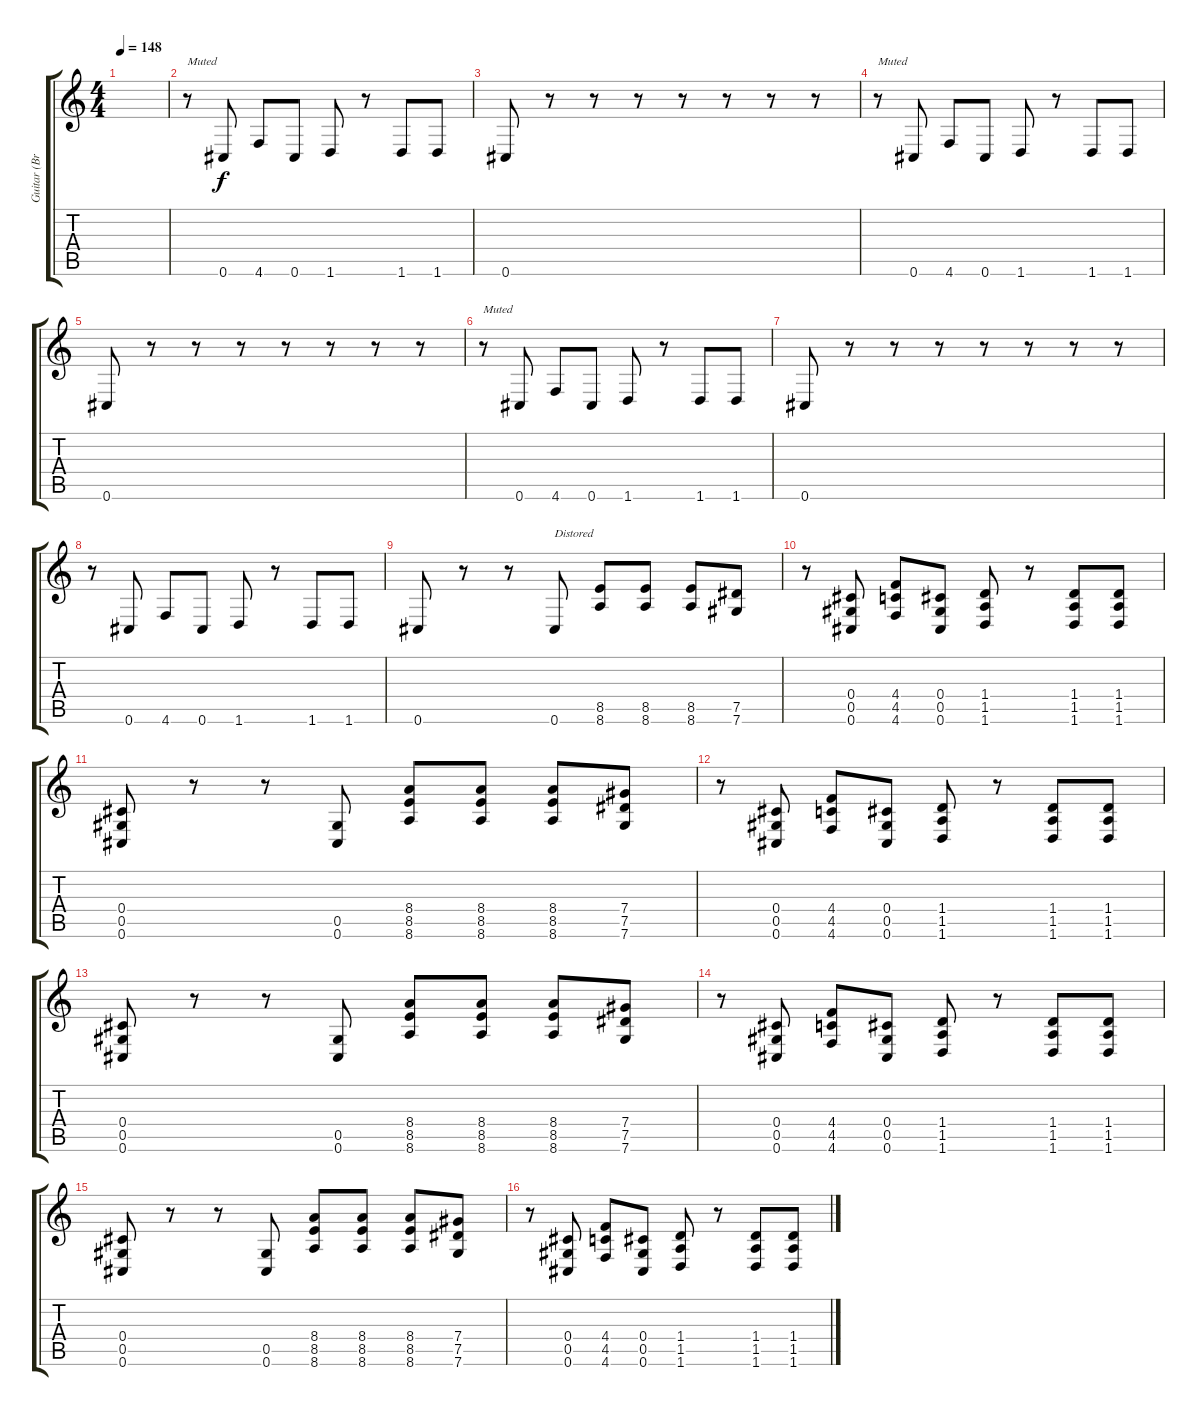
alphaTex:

\track ("Guitar (Brad Delson)" "Guitar (Br") {instrument distortionguitar}
\staff {score tabs}
\tuning (Eb4 Bb3 Gb3 Db3 Ab2 Db2) {hide}
\ts (4 4)
\tempo 148
\clef g2
\ks c
|
r.8{txt "Muted" instrument overdrivenguitar} 0.6.8 4.6.8 0.6.8 1.6.8 r.8 1.6.8 1.6.8 |
0.6.8 r.8 r.8 r.8 r.8 r.8 r.8 r.8 |
r.8{txt "Muted" instrument overdrivenguitar} 0.6.8 4.6.8 0.6.8 1.6.8 r.8 1.6.8 1.6.8 |
0.6.8 r.8 r.8 r.8 r.8 r.8 r.8 r.8 |
r.8{txt "Muted" instrument overdrivenguitar} 0.6.8 4.6.8 0.6.8 1.6.8 r.8 1.6.8 1.6.8 |
0.6.8 r.8 r.8 r.8 r.8 r.8 r.8 r.8 |
r.8{instrument overdrivenguitar} 0.6.8 4.6.8 0.6.8 1.6.8 r.8 1.6.8 1.6.8 |
0.6.8 r.8 r.8 0.6.8{txt "Distored" volume 16 instrument distortionguitar} (8.5 8.6).8 (8.5 8.6).8 (8.5 8.6).8 (7.5 7.6).8 |
r.8 (0.4 0.5 0.6).8 (4.4 4.5 4.6).8 (0.4 0.5 0.6).8 (1.4 1.5 1.6).8 r.8 (1.4 1.5 1.6).8 (1.4 1.5 1.6).8 |
(0.4 0.5 0.6).8 r.8 r.8 (0.5 0.6).8 (8.4 8.5 8.6).8 (8.4 8.5 8.6).8 (8.4 8.5 8.6).8 (7.4 7.5 7.6).8 |
r.8 (0.4 0.5 0.6).8 (4.4 4.5 4.6).8 (0.4 0.5 0.6).8 (1.4 1.5 1.6).8 r.8 (1.4 1.5 1.6).8 (1.4 1.5 1.6).8 |
(0.4 0.5 0.6).8 r.8 r.8 (0.5 0.6).8 (8.4 8.5 8.6).8 (8.4 8.5 8.6).8 (8.4 8.5 8.6).8 (7.4 7.5 7.6).8 |
r.8 (0.4 0.5 0.6).8 (4.4 4.5 4.6).8 (0.4 0.5 0.6).8 (1.4 1.5 1.6).8 r.8 (1.4 1.5 1.6).8 (1.4 1.5 1.6).8 |
(0.4 0.5 0.6).8 r.8 r.8 (0.5 0.6).8 (8.4 8.5 8.6).8 (8.4 8.5 8.6).8 (8.4 8.5 8.6).8 (7.4 7.5 7.6).8 |
r.8 (0.4 0.5 0.6).8 (4.4 4.5 4.6).8 (0.4 0.5 0.6).8 (1.4 1.5 1.6).8 r.8 (1.4 1.5 1.6).8 (1.4 1.5 1.6).8
